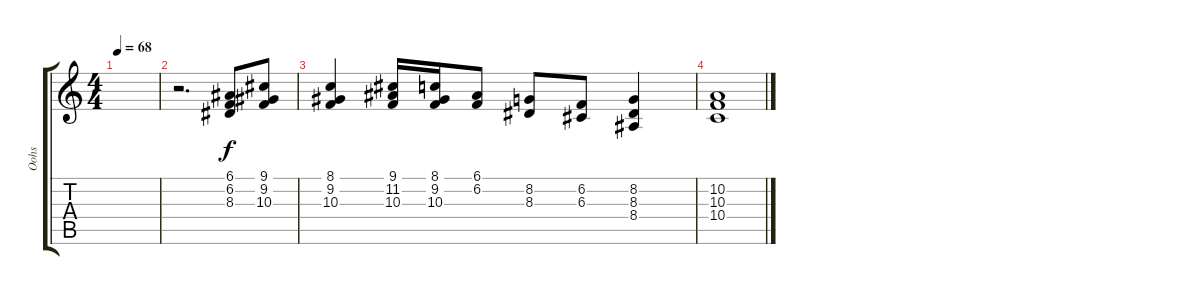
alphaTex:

\track ("Oohs" "Oohs") {instrument voiceoohs}
\staff {score tabs}
\tuning (E4 B3 G3 D3 A2 E2) {hide}
\ts (4 4)
\tempo 68
\clef g2
\ks c
|
r.2{d} (6.1 6.2 8.3).8 (9.1 9.2 10.3).8 |
(8.1 9.2 10.3).4 (9.1 11.2 10.3).16 (8.1 9.2 10.3).16 (6.1 6.2).8 (8.2 8.3).8 (6.2 6.3).8 (8.2 8.3 8.4).4 |
(10.2 10.3 10.4).1
